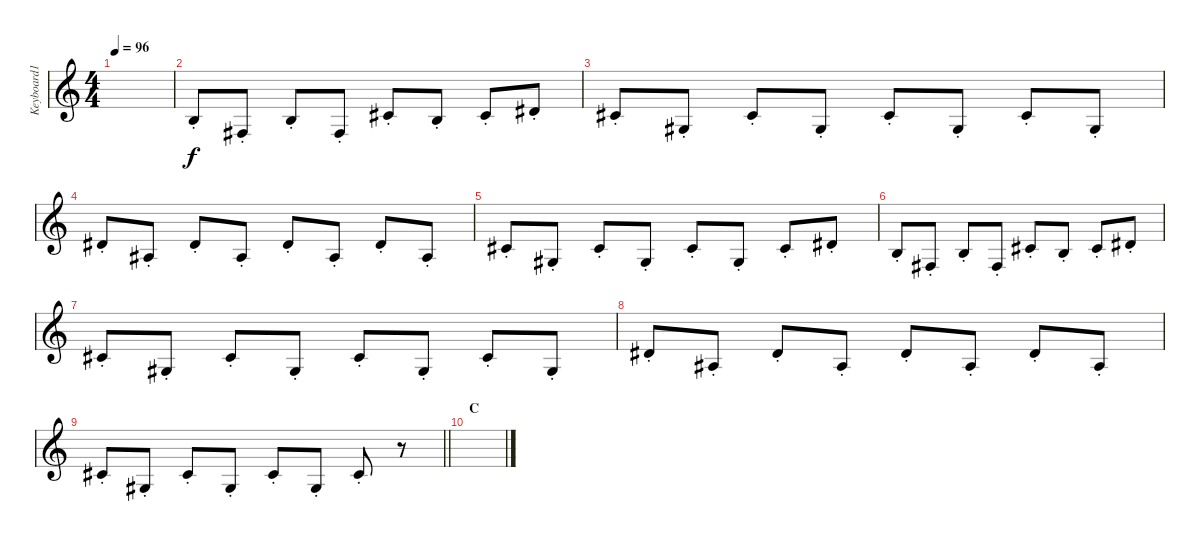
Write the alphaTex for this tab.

\track ("Keyboard1" "Keyboard1") {instrument lead2sawtooth}
\staff {score}
\tuning (E4 B3 G3 D3 A2 E2) {hide}
\ts (4 4)
\tempo 96
\clef g2
\ks c
|
0.2{st}.8 4.4{st}.8 0.2{st}.8 4.4{st}.8 6.3{st}.8 0.2{st}.8 2.2{st}.8 4.2{st}.8 |
2.2{st}.8 1.3{st}.8 2.2{st}.8 1.3{st}.8 2.2{st}.8 1.3{st}.8 2.2{st}.8 1.3{st}.8 |
4.2{st}.8 3.3{st}.8 4.2{st}.8 3.3{st}.8 4.2{st}.8 3.3{st}.8 4.2{st}.8 3.3{st}.8 |
2.2{st}.8 1.3{st}.8 2.2{st}.8 1.3{st}.8 2.2{st}.8 1.3{st}.8 2.2{st}.8 4.2{st}.8 |
0.2{st}.8 4.4{st}.8 0.2{st}.8 4.4{st}.8 6.3{st}.8 0.2{st}.8 2.2{st}.8 4.2{st}.8 |
2.2{st}.8 1.3{st}.8 2.2{st}.8 1.3{st}.8 2.2{st}.8 1.3{st}.8 2.2{st}.8 1.3{st}.8 |
4.2{st}.8 3.3{st}.8 4.2{st}.8 3.3{st}.8 4.2{st}.8 3.3{st}.8 4.2{st}.8 3.3{st}.8 |
\barLineRight lightlight
2.2{st}.8 1.3{st}.8 2.2{st}.8 1.3{st}.8 2.2{st}.8 1.3{st}.8 2.2{st}.8 r.8 |
\section ("" "C")
